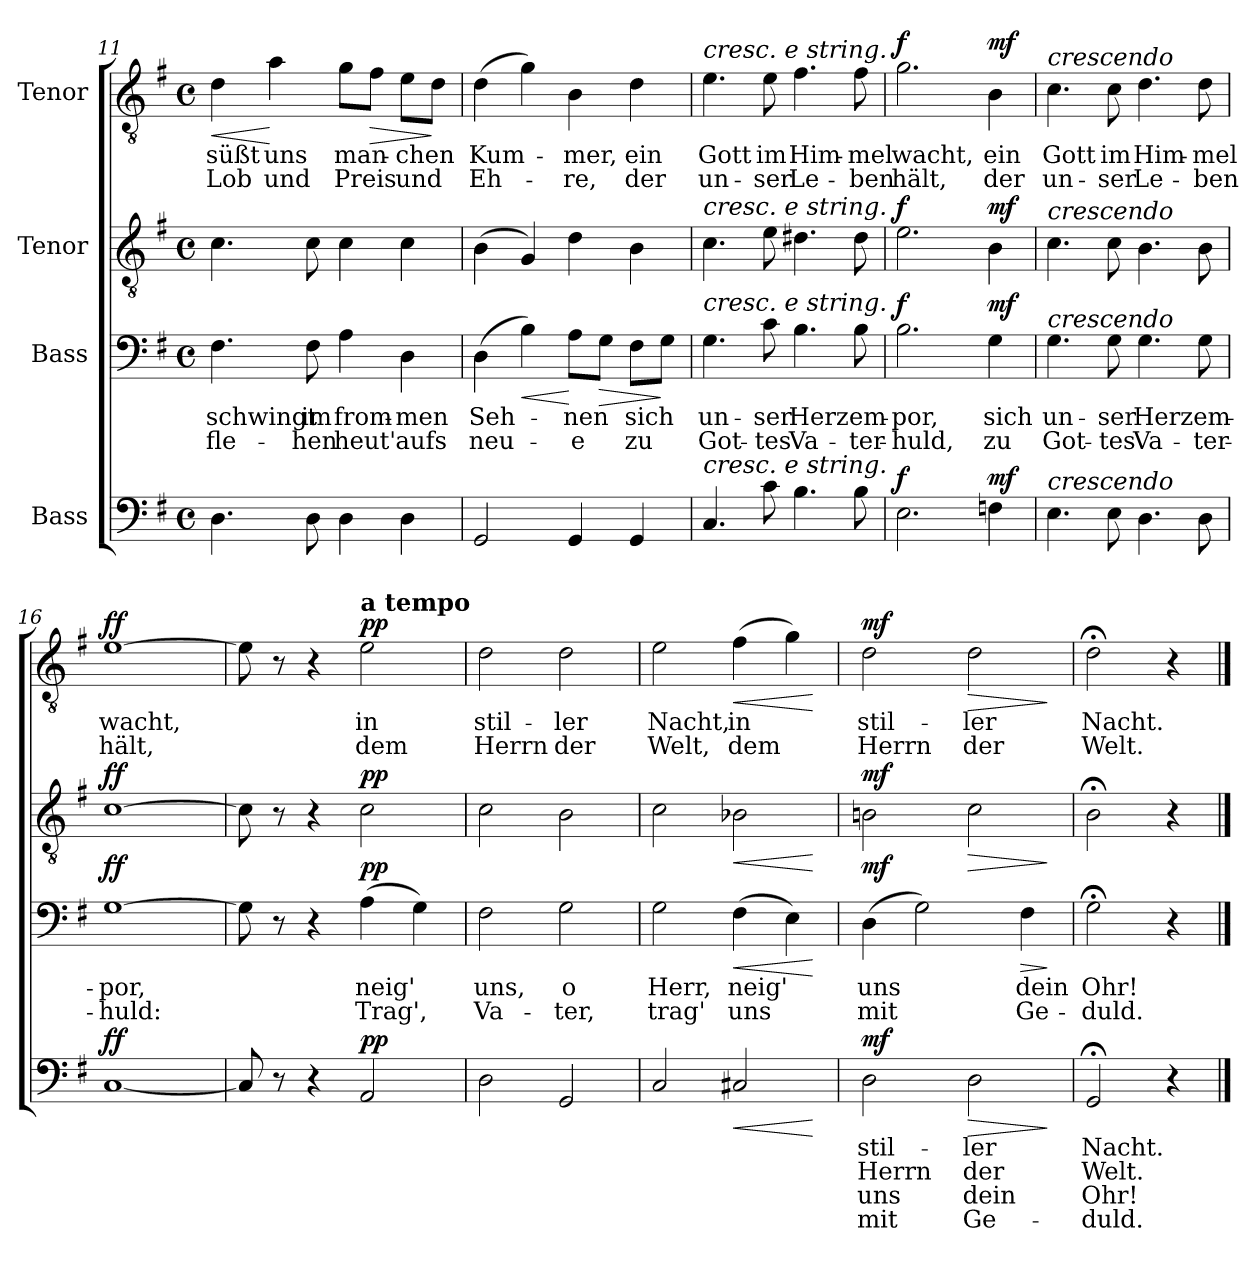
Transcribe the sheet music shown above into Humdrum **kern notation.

**kern	**text	**text	**text	**text	**dynam	**kern	**text	**text	**dynam	**kern	**dynam	**kern	**text	**text	**dynam
*part4	*part4	*part4	*part4	*part4	*part4	*part3	*part3	*part3	*part3	*part2	*part2	*part1	*part1	*part1	*part1
*staff4	*staff4	*staff4	*staff4	*staff4	*staff4	*staff3	*staff3	*staff3	*staff3	*staff2	*staff2	*staff1	*staff1	*staff1	*staff1
*I"Bass	*	*	*	*	*	*I"Bass	*	*	*	*I"Tenor	*	*I"Tenor	*	*	*
*clefF4	*	*	*	*	*	*clefF4	*	*	*	*clefGv2	*	*clefGv2	*	*	*
*k[f#]	*	*	*	*	*	*k[f#]	*	*	*	*k[f#]	*	*k[f#]	*	*	*
*M4/4	*	*	*	*	*	*M4/4	*	*	*	*M4/4	*	*M4/4	*	*	*
*met(c)	*	*	*	*	*	*met(c)	*	*	*	*met(c)	*	*met(c)	*	*	*
=11	=11	=11	=11	=11	=11	=11	=11	=11	=11	=11	=11	=11	=11	=11	=11
!	!	!	!	!	!	!	!LO:LY:b	!LO:LY:b	!	!	!	!	!LO:LY:b	!LO:LY:b	!LO:HP:b
4.D\	.	.	.	.	.	4.F#\	schwingt	fle-	.	4.c\	.	4d\	-süßt	Lob	<
!	!	!	!	!	!	!	!	!	!	!	!	!	!LO:LY:b	!LO:LY:b	!
.	.	.	.	.	.	.	.	.	.	.	.	4a\	uns	und	[
!	!	!	!	!	!	!	!LO:LY:b	!LO:LY:b	!	!	!	!	!	!	!
8D\	.	.	.	.	.	8F#\	im	-hen	.	8c\	.	.	.	.	.
!	!	!	!	!	!	!	!LO:LY:b	!LO:LY:b	!	!	!	!	!LO:LY:b	!LO:LY:b	!
4D\	.	.	.	.	.	4A\	from-	heut'	.	4c\	.	8g\L	man-	Preis	.
!	!	!	!	!	!	!	!	!	!	!	!	!	!	!	!LO:HP:b
.	.	.	.	.	.	.	.	.	.	.	.	8f#\J	.	.	>
!	!	!	!	!	!	!	!LO:LY:b	!LO:LY:b	!	!	!	!	!LO:LY:b	!LO:LY:b	!
4D\	.	.	.	.	.	4D\	-men	aufs	.	4c\	.	8e\L	-chen	und	.
.	.	.	.	.	.	.	.	.	.	.	.	8d\J	.	.	]
!!LO:LB:g=z
=12	=12	=12	=12	=12	=12	=12	=12	=12	=12	=12	=12	=12	=12	=12	=12
!	!	!	!	!	!	!	!LO:LY:b	!LO:LY:b	!	!	!	!	!LO:LY:b	!LO:LY:b	!
2GG/	.	.	.	.	.	(4D\	Seh-	neu-	.	(4B\	.	(4d\	Kum-	Eh-	.
!	!	!	!	!	!	!	!	!	!LO:HP:b	!	!	!	!	!	!
.	.	.	.	.	.	4B\)	.	.	<	4G/)	.	4g\)	.	.	.
!	!	!	!	!	!	!	!LO:LY:b	!LO:LY:b	!	!	!	!	!LO:LY:b	!LO:LY:b	!
4GG/	.	.	.	.	.	8A\L	-nen	-e	[	4d\	.	4B\	-mer,	-re,	.
!	!	!	!	!	!	!	!	!	!LO:HP:b	!	!	!	!	!	!
.	.	.	.	.	.	8G\J	.	.	>	.	.	.	.	.	.
!	!	!	!	!	!	!	!LO:LY:b	!LO:LY:b	!	!	!	!	!LO:LY:b	!LO:LY:b	!
4GG/	.	.	.	.	.	8F#\L	sich	zu	.	4B\	.	4d\	ein	der	.
.	.	.	.	.	.	8G\J	.	.	]	.	.	.	.	.	.
=13	=13	=13	=13	=13	=13	=13	=13	=13	=13	=13	=13	=13	=13	=13	=13
!	!	!	!	!	!	!	!	!	!	!	!	!LO:TX:a:i:t=cresc. e string.	!	!	!
!	!	!	!	!	!	!	!	!	!	!LO:TX:a:i:t=cresc. e string.	!	!	!	!	!
!	!	!	!	!	!	!LO:TX:a:i:t=cresc. e string.	!	!	!	!	!	!	!	!	!
!LO:TX:a:i:t=cresc. e string.	!	!	!	!	!	!	!	!	!	!	!	!	!	!	!
!	!	!	!	!	!	!	!LO:LY:b	!LO:LY:b	!	!	!	!	!LO:LY:b	!LO:LY:b	!
4.C/	.	.	.	.	.	4.G\	un-	Got-	.	4.c\	.	4.e\	Gott	un-	.
!	!	!	!	!	!	!	!LO:LY:b	!LO:LY:b	!	!	!	!	!LO:LY:b	!LO:LY:b	!
8c\	.	.	.	.	.	8c\	-ser	-tes	.	8e\	.	8e\	im	-ser	.
!	!	!	!	!	!	!	!LO:LY:b	!LO:LY:b	!	!	!	!	!LO:LY:b	!LO:LY:b	!
4.B\	.	.	.	.	.	4.B\	Herz	Va-	.	4.d#X\	.	4.f#\	Him-	Le-	.
!	!	!	!	!	!	!	!LO:LY:b	!LO:LY:b	!	!	!	!	!LO:LY:b	!LO:LY:b	!
8B\	.	.	.	.	.	8B\	em-	-ter-	.	8d#\	.	8f#\	-mel	-ben	.
=14	=14	=14	=14	=14	=14	=14	=14	=14	=14	=14	=14	=14	=14	=14	=14
!	!	!	!	!	!LO:DY:a	!	!LO:LY:b	!LO:LY:b	!LO:DY:a	!	!LO:DY:a	!	!LO:LY:b	!LO:LY:b	!LO:DY:a
2.E\	.	.	.	.	f	2.B\	-por,	-huld,	f	2.e\	f	2.g\	wacht,	hält,	f
!	!	!	!	!	!LO:DY:a	!	!LO:LY:b	!LO:LY:b	!LO:DY:a	!	!LO:DY:a	!	!LO:LY:b	!LO:LY:b	!LO:DY:a
4Fn\	.	.	.	.	mf	4G\	sich	zu	mf	4B\	mf	4B\	ein	der	mf
=15	=15	=15	=15	=15	=15	=15	=15	=15	=15	=15	=15	=15	=15	=15	=15
!	!	!	!	!	!	!	!	!	!	!	!	!LO:TX:a:i:t=crescendo	!	!	!
!	!	!	!	!	!	!	!	!	!	!LO:TX:a:i:t=crescendo	!	!	!	!	!
!	!	!	!	!	!	!LO:TX:a:i:t=crescendo	!	!	!	!	!	!	!	!	!
!LO:TX:a:i:t=crescendo	!	!	!	!	!	!	!	!	!	!	!	!	!	!	!
!	!	!	!	!	!	!	!LO:LY:b	!LO:LY:b	!	!	!	!	!LO:LY:b	!LO:LY:b	!
4.E\	.	.	.	.	.	4.G\	un-	Got-	.	4.c\	.	4.c\	Gott	un-	.
!	!	!	!	!	!	!	!LO:LY:b	!LO:LY:b	!	!	!	!	!LO:LY:b	!LO:LY:b	!
8E\	.	.	.	.	.	8G\	-ser	-tes	.	8c\	.	8c\	im	-ser	.
!	!	!	!	!	!	!	!LO:LY:b	!LO:LY:b	!	!	!	!	!LO:LY:b	!LO:LY:b	!
4.D\	.	.	.	.	.	4.G\	Herz	Va-	.	4.B\	.	4.d\	Him-	Le-	.
!	!	!	!	!	!	!	!LO:LY:b	!LO:LY:b	!	!	!	!	!LO:LY:b	!LO:LY:b	!
8D\	.	.	.	.	.	8G\	em-	-ter-	.	8B\	.	8d\	-mel	-ben	.
!!LO:LB:g=z
=16	=16	=16	=16	=16	=16	=16	=16	=16	=16	=16	=16	=16	=16	=16	=16
!	!	!	!	!	!LO:DY:a	!	!LO:LY:b	!LO:LY:b	!LO:DY:a	!	!LO:DY:a	!	!LO:LY:b	!LO:LY:b	!LO:DY:a
[1C	.	.	.	.	ff	[1G	-por,	-huld:	ff	[1c	ff	[1e	wacht,	hält,	ff
=17	=17	=17	=17	=17	=17	=17	=17	=17	=17	=17	=17	=17	=17	=17	=17
8C/]	.	.	.	.	.	8G\]	.	.	.	8c\]	.	8e\]	.	.	.
8r	.	.	.	.	.	8r	.	.	.	8r	.	8r	.	.	.
4r	.	.	.	.	.	4r	.	.	.	4r	.	4r	.	.	.
!	!	!	!	!	!	!	!	!	!	!	!	!LO:TX:a:B:t=a tempo	!	!	!
!	!	!	!	!	!LO:DY:a	!	!LO:LY:b	!LO:LY:b	!LO:DY:a	!	!LO:DY:a	!	!LO:LY:b	!LO:LY:b	!LO:DY:a
2AA/	.	.	.	.	pp	(4A\	neig'	Trag',	pp	2c\	pp	2e\	in	dem	pp
.	.	.	.	.	.	4G\)	.	.	.	.	.	.	.	.	.
=18	=18	=18	=18	=18	=18	=18	=18	=18	=18	=18	=18	=18	=18	=18	=18
!	!	!	!	!	!	!	!LO:LY:b	!LO:LY:b	!	!	!	!	!LO:LY:b	!LO:LY:b	!
2D\	.	.	.	.	.	2F#\	uns,	Va-	.	2c\	.	2d\	stil-	Herrn	.
!	!	!	!	!	!	!	!LO:LY:b	!LO:LY:b	!	!	!	!	!LO:LY:b	!LO:LY:b	!
2GG/	.	.	.	.	.	2G\	o	-ter,	.	2B\	.	2d\	-ler	der	.
=19	=19	=19	=19	=19	=19	=19	=19	=19	=19	=19	=19	=19	=19	=19	=19
!	!	!	!	!	!	!	!LO:LY:b	!LO:LY:b	!	!	!	!	!LO:LY:b	!LO:LY:b	!
2C/	.	.	.	.	.	2G\	Herr,	trag'	.	2c\	.	2e\	Nacht,	Welt,	.
!	!	!	!	!	!LO:HP:b	!	!LO:LY:b	!LO:LY:b	!LO:HP:b	!	!LO:HP:b	!	!LO:LY:b	!LO:LY:b	!LO:HP:b
2C#X/	.	.	.	.	<	(4F#\	neig'	uns	<	2B-X\	<	(4f#\	in	dem	<
.	.	.	.	.	.	4E\)	.	.	.	.	.	4g\)	.	.	.
.	.	.	.	.	[	.	.	.	[	.	[	.	.	.	[
=20	=20	=20	=20	=20	=20	=20	=20	=20	=20	=20	=20	=20	=20	=20	=20
!	!LO:LY:b	!LO:LY:b	!LO:LY:b	!LO:LY:b	!LO:DY:a	!	!LO:LY:b	!LO:LY:b	!LO:DY:a	!	!LO:DY:a	!	!LO:LY:b	!LO:LY:b	!LO:DY:a
2D\	stil-	Herrn	uns	mit	mf	(4D\	uns	mit	mf	2Bn\	mf	2d\	stil-	Herrn	mf
.	.	.	.	.	.	2G\)	.	.	.	.	.	.	.	.	.
!	!LO:LY:b	!LO:LY:b	!LO:LY:b	!LO:LY:b	!LO:HP:b	!	!	!	!	!	!LO:HP:b	!	!LO:LY:b	!LO:LY:b	!LO:HP:b
2D\	-ler	der	dein	Ge-	>	.	.	.	.	2c\	>	2d\	-ler	der	>
!	!	!	!	!	!	!	!LO:LY:b	!LO:LY:b	!LO:HP:b	!	!	!	!	!	!
.	.	.	.	.	.	4F#\	dein	Ge-	>	.	.	.	.	.	.
.	.	.	.	.	]	.	.	.	]	.	]	.	.	.	]
=21	=21	=21	=21	=21	=21	=21	=21	=21	=21	=21	=21	=21	=21	=21	=21
!	!LO:LY:b	!LO:LY:b	!LO:LY:b	!LO:LY:b	!	!	!LO:LY:b	!LO:LY:b	!	!	!	!	!LO:LY:b	!LO:LY:b	!
2GG;</	Nacht.	Welt.	Ohr!	-duld.	.	2G;<\	Ohr!	-duld.	.	2B;<\	.	2d;<\	Nacht.	Welt.	.
4r	.	.	.	.	.	4r	.	.	.	4r	.	4r	.	.	.
==	==	==	==	==	==	==	==	==	==	==	==	==	==	==	==
*-	*-	*-	*-	*-	*-	*-	*-	*-	*-	*-	*-	*-	*-	*-	*-
